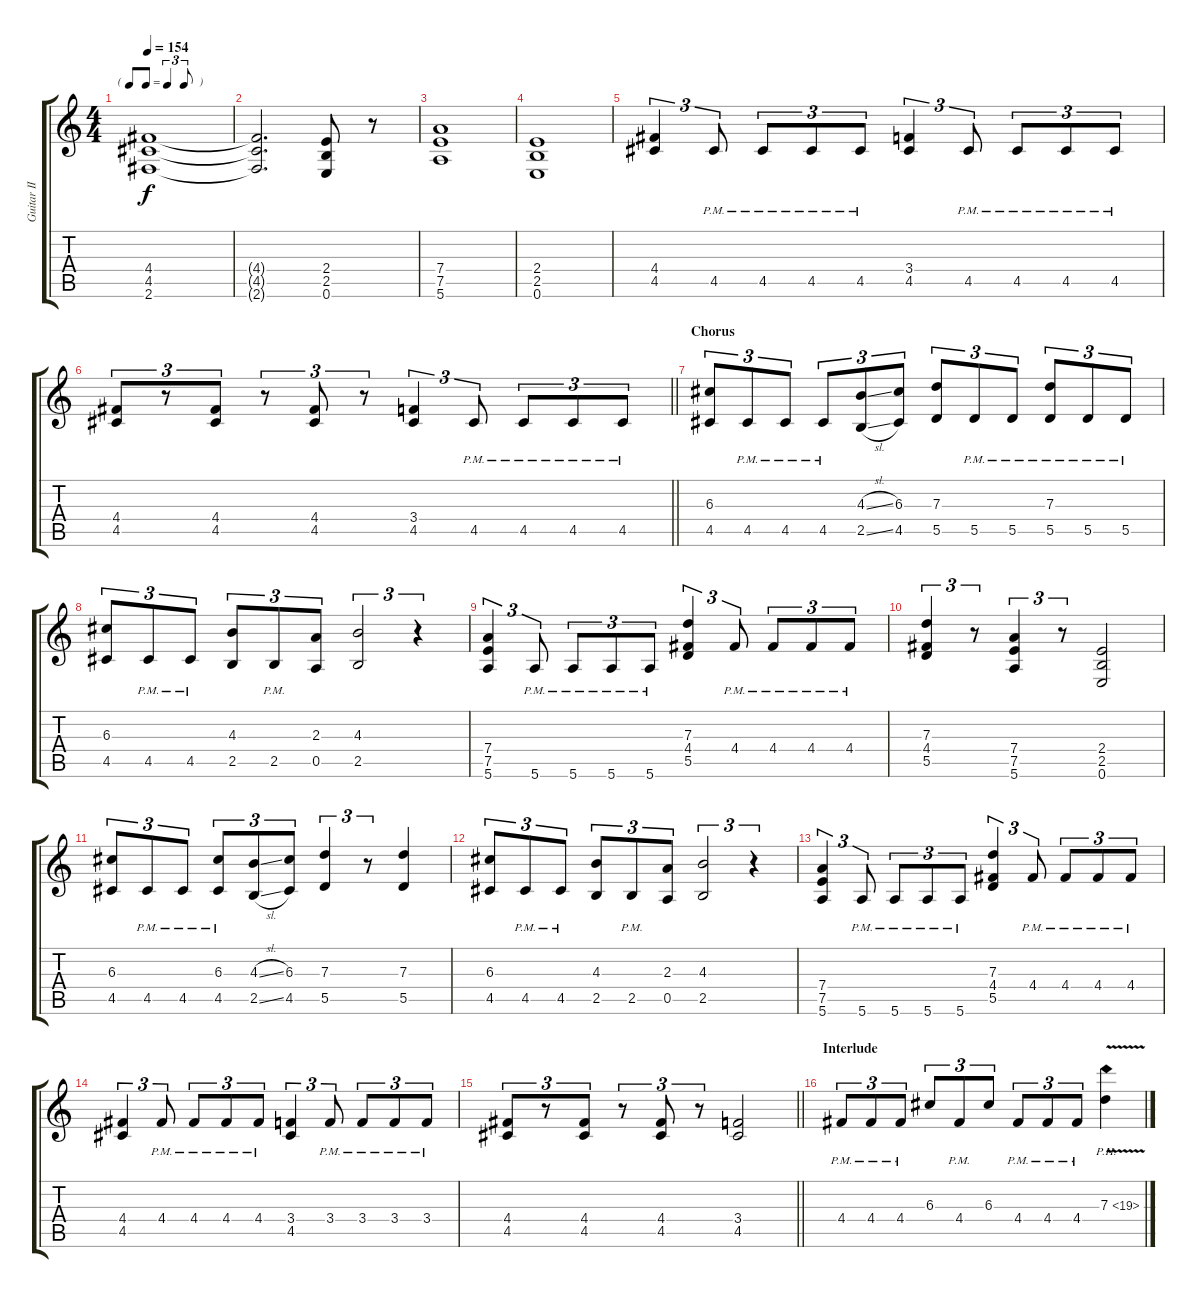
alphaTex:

\track ("Guitar II" "Guitar II") {instrument overdrivenguitar}
\staff {score tabs}
\tuning (E4 B3 G3 D3 A2 E2) {hide}
\ts (4 4)
\tf triplet8th
\tempo 154
\clef g2
\ks c
(4.4 4.5 2.6).1{dy f} |
(4.4{t} 4.5{t} 2.6{t}).2{d} (2.4 2.5 0.6).8 r.8 |
(7.4 7.5 5.6).1 |
(2.4 2.5 0.6).1 |
(4.4 4.5).4{tu (3 2)} 4.5{pm}.8{tu (3 2)} 4.5{pm}.8{tu (3 2)} 4.5{pm}.8{tu (3 2)} 4.5{pm}.8{tu (3 2)} (3.4 4.5).4{tu (3 2)} 4.5{pm}.8{tu (3 2)} 4.5{pm}.8{tu (3 2)} 4.5{pm}.8{tu (3 2)} 4.5{pm}.8{tu (3 2)} |
\barLineRight lightlight
(4.4 4.5).8{tu (3 2)} r.8{tu (3 2)} (4.4 4.5).8{tu (3 2)} r.8{tu (3 2)} (4.4 4.5).8{tu (3 2)} r.8{tu (3 2)} (3.4 4.5).4{tu (3 2)} 4.5{pm}.8{tu (3 2)} 4.5{pm}.8{tu (3 2)} 4.5{pm}.8{tu (3 2)} 4.5{pm}.8{tu (3 2)} |
\section ("" "Chorus")
(6.3 4.5).8{tu (3 2)} 4.5{pm}.8{tu (3 2)} 4.5{pm}.8{tu (3 2)} 4.5{pm}.8{tu (3 2)} (4.3{sl} 2.5{sl}).8{tu (3 2)} (6.3 4.5).8{tu (3 2)} (7.3 5.5).8{tu (3 2)} 5.5{pm}.8{tu (3 2)} 5.5{pm}.8{tu (3 2)} (7.3 5.5{pm}).8{tu (3 2)} 5.5{pm}.8{tu (3 2)} 5.5{pm}.8{tu (3 2)} |
(6.3 4.5).8{tu (3 2)} 4.5{pm}.8{tu (3 2)} 4.5{pm}.8{tu (3 2)} (4.3 2.5).8{tu (3 2)} 2.5{pm}.8{tu (3 2)} (2.3 0.5).8{tu (3 2)} (4.3 2.5).2{tu (3 2)} r.4{tu (3 2)} |
(7.4 7.5 5.6).4{tu (3 2)} 5.6{pm}.8{tu (3 2)} 5.6{pm}.8{tu (3 2)} 5.6{pm}.8{tu (3 2)} 5.6{pm}.8{tu (3 2)} (7.3 4.4 5.5).4{tu (3 2)} 4.4{pm}.8{tu (3 2)} 4.4{pm}.8{tu (3 2)} 4.4{pm}.8{tu (3 2)} 4.4{pm}.8{tu (3 2)} |
(7.3 4.4 5.5).4{tu (3 2)} r.8{tu (3 2)} (7.4 7.5 5.6).4{tu (3 2)} r.8{tu (3 2)} (2.4 2.5 0.6).2 |
(6.3 4.5).8{tu (3 2)} 4.5{pm}.8{tu (3 2)} 4.5{pm}.8{tu (3 2)} (6.3 4.5{pm}).8{tu (3 2)} (4.3{sl} 2.5{sl}).8{tu (3 2)} (6.3 4.5).8{tu (3 2)} (7.3 5.5).4{tu (3 2)} r.8{tu (3 2)} (7.3 5.5).4 |
(6.3 4.5).8{tu (3 2)} 4.5{pm}.8{tu (3 2)} 4.5{pm}.8{tu (3 2)} (4.3 2.5).8{tu (3 2)} 2.5{pm}.8{tu (3 2)} (2.3 0.5).8{tu (3 2)} (4.3 2.5).2{tu (3 2)} r.4{tu (3 2)} |
(7.4 7.5 5.6).4{tu (3 2)} 5.6{pm}.8{tu (3 2)} 5.6{pm}.8{tu (3 2)} 5.6{pm}.8{tu (3 2)} 5.6{pm}.8{tu (3 2)} (7.3 4.4 5.5).4{tu (3 2)} 4.4{pm}.8{tu (3 2)} 4.4{pm}.8{tu (3 2)} 4.4{pm}.8{tu (3 2)} 4.4{pm}.8{tu (3 2)} |
(4.4 4.5).4{tu (3 2)} 4.4{pm}.8{tu (3 2)} 4.4{pm}.8{tu (3 2)} 4.4{pm}.8{tu (3 2)} 4.4{pm}.8{tu (3 2)} (3.4 4.5).4{tu (3 2)} 3.4{pm}.8{tu (3 2)} 3.4{pm}.8{tu (3 2)} 3.4{pm}.8{tu (3 2)} 3.4{pm}.8{tu (3 2)} |
\barLineRight lightlight
(4.4 4.5).8{tu (3 2)} r.8{tu (3 2)} (4.4 4.5).8{tu (3 2)} r.8{tu (3 2)} (4.4 4.5).8{tu (3 2)} r.8{tu (3 2)} (3.4 4.5).2 |
\section ("" "Interlude")
4.4{pm}.8{tu (3 2)} 4.4{pm}.8{tu (3 2)} 4.4{pm}.8{tu (3 2)} 6.3.8{tu (3 2)} 4.4{pm}.8{tu (3 2)} 6.3.8{tu (3 2)} 4.4{pm}.8{tu (3 2)} 4.4{pm}.8{tu (3 2)} 4.4{pm}.8{tu (3 2)} 7.3{ph 12 v}.4
